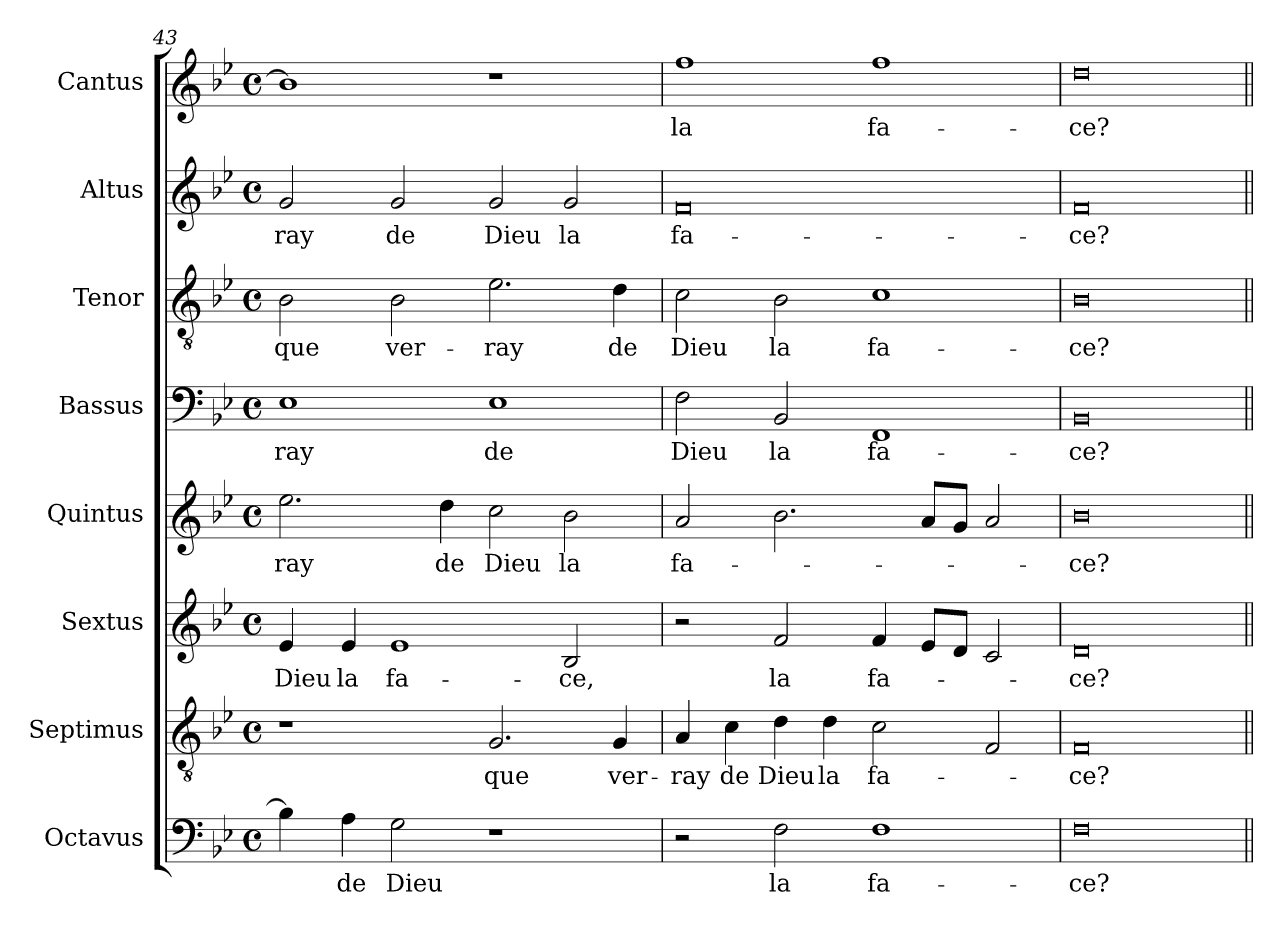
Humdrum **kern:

**kern	**text	**kern	**text	**kern	**text	**kern	**text	**kern	**text	**kern	**text	**kern	**text	**kern	**text
*part8	*part8	*part7	*part7	*part6	*part6	*part5	*part5	*part4	*part4	*part3	*part3	*part2	*part2	*part1	*part1
*staff8	*staff8	*staff7	*staff7	*staff6	*staff6	*staff5	*staff5	*staff4	*staff4	*staff3	*staff3	*staff2	*staff2	*staff1	*staff1
*I"Octavus	*	*I"Septimus	*	*I"Sextus	*	*I"Quintus	*	*I"Bassus	*	*I"Tenor	*	*I"Altus	*	*I"Cantus	*
*I'Oc	*	*I'Sp	*	*I'Sx	*	*I'Qn	*	*I'B	*	*I'T	*	*I'A	*	*I'C	*
*clefF4	*	*clefGv2	*	*clefG2	*	*clefG2	*	*clefF4	*	*clefGv2	*	*clefG2	*	*clefG2	*
*k[b-e-]	*	*k[b-e-]	*	*k[b-e-]	*	*k[b-e-]	*	*k[b-e-]	*	*k[b-e-]	*	*k[b-e-]	*	*k[b-e-]	*
*B-:	*	*B-:	*	*B-:	*	*B-:	*	*B-:	*	*B-:	*	*B-:	*	*B-:	*
*M4/4	*	*M4/4	*	*M4/4	*	*M4/4	*	*M4/4	*	*M4/4	*	*M4/4	*	*M4/4	*
*met(c)	*	*met(c)	*	*met(c)	*	*met(c)	*	*met(c)	*	*met(c)	*	*met(c)	*	*met(c)	*
=43	=43	=43	=43	=43	=43	=43	=43	=43	=43	=43	=43	=43	=43	=43	=43
!	!	!	!	!	!LO:LY:b	!	!LO:LY:b	!	!LO:LY:b	!	!LO:LY:b	!	!LO:LY:b	!	!
4B-\]	.	1r	.	4e-/	Dieu	2.ee-\	-ray	1E-	-ray	2B-\	que	2g/	-ray	1b-]	.
!	!LO:LY:b	!	!	!	!LO:LY:b	!	!	!	!	!	!	!	!	!	!
4A\	de	.	.	4e-/	la	.	.	.	.	.	.	.	.	.	.
!	!LO:LY:b	!	!	!	!LO:LY:b	!	!	!	!	!	!LO:LY:b	!	!LO:LY:b	!	!
2G\	Dieu	.	.	1e-	fa-	.	.	.	.	2B-\	ver-	2g/	de	.	.
!	!	!	!	!	!	!	!LO:LY:b	!	!	!	!	!	!	!	!
.	.	.	.	.	.	4dd\	de	.	.	.	.	.	.	.	.
!	!	!	!LO:LY:b	!	!	!	!LO:LY:b	!	!LO:LY:b	!	!LO:LY:b	!	!LO:LY:b	!	!
1r	.	2.G/	que	.	.	2cc\	Dieu	1E-	de	2.e-\	-ray	2g/	Dieu	1r	.
!	!	!	!	!	!LO:LY:b	!	!LO:LY:b	!	!	!	!	!	!LO:LY:b	!	!
.	.	.	.	2B-/	-ce,	2b-\	la	.	.	.	.	2g/	la	.	.
!	!	!	!LO:LY:b	!	!	!	!	!	!	!	!LO:LY:b	!	!	!	!
.	.	4G/	ver-	.	.	.	.	.	.	4d\	de	.	.	.	.
=44	=44	=44	=44	=44	=44	=44	=44	=44	=44	=44	=44	=44	=44	=44	=44
!	!	!	!LO:LY:b	!	!	!	!LO:LY:b	!	!LO:LY:b	!	!LO:LY:b	!	!LO:LY:b	!	!LO:LY:b
2r	.	4A/	-ray	2r	.	2a/	fa-	2F\	Dieu	2c\	Dieu	0f	fa-	1ff	la
!	!	!	!LO:LY:b	!	!	!	!	!	!	!	!	!	!	!	!
.	.	4c\	de	.	.	.	.	.	.	.	.	.	.	.	.
!	!LO:LY:b	!	!LO:LY:b	!	!LO:LY:b	!	!	!	!LO:LY:b	!	!LO:LY:b	!	!	!	!
2F\	la	4d\	Dieu	2f/	la	2.b-\	.	2BB-/	la	2B-\	la	.	.	.	.
!	!	!	!LO:LY:b	!	!	!	!	!	!	!	!	!	!	!	!
.	.	4d\	la	.	.	.	.	.	.	.	.	.	.	.	.
!	!LO:LY:b	!	!LO:LY:b	!	!LO:LY:b	!	!	!	!LO:LY:b	!	!LO:LY:b	!	!	!	!LO:LY:b
1F	fa-	2c\	fa-	4f/	fa-	.	.	1FF	fa-	1c	fa-	.	.	1ff	fa-
.	.	.	.	8e-/L	.	8a/L	.	.	.	.	.	.	.	.	.
.	.	.	.	8d/J	.	8g/J	.	.	.	.	.	.	.	.	.
.	.	2F/	.	2c/	.	2a/	.	.	.	.	.	.	.	.	.
=45	=45	=45	=45	=45	=45	=45	=45	=45	=45	=45	=45	=45	=45	=45	=45
!	!LO:LY:b	!	!LO:LY:b	!	!LO:LY:b	!	!LO:LY:b	!	!LO:LY:b	!	!LO:LY:b	!	!LO:LY:b	!	!LO:LY:b
0F	-ce?	0F	-ce?	0d	-ce?	0b-	-ce?	0BB-	-ce?	0B-	-ce?	0f	-ce?	0dd	-ce?
=||	=||	=||	=||	=||	=||	=||	=||	=||	=||	=||	=||	=||	=||	=||	=||
*-	*-	*-	*-	*-	*-	*-	*-	*-	*-	*-	*-	*-	*-	*-	*-
